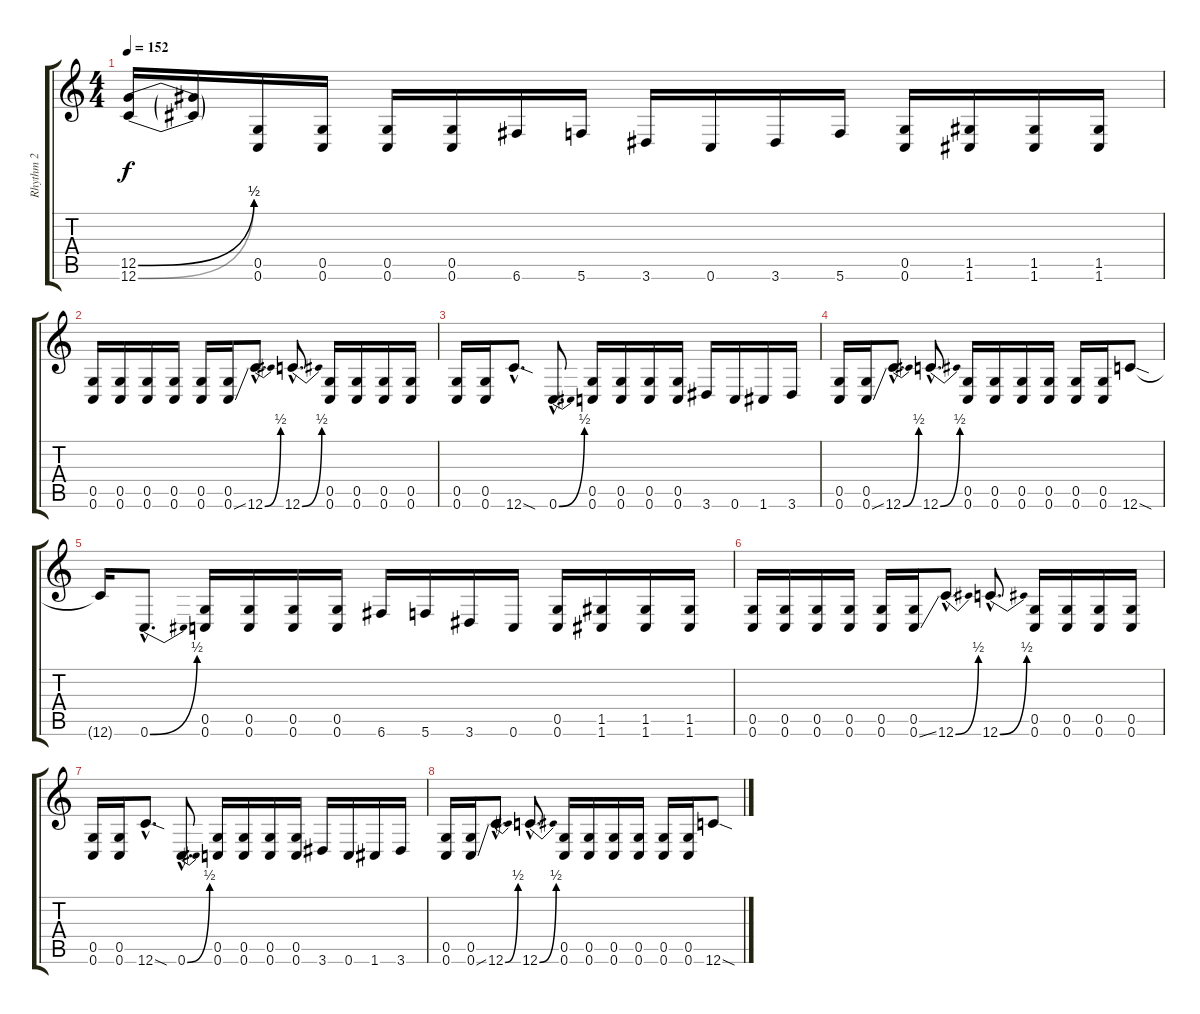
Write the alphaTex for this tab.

\track ("Rhythm 2" "Rhythm 2") {instrument distortionguitar}
\staff {score tabs}
\tuning (D4 A3 F3 C3 G2 C2) {hide}
\ts (4 4)
\tempo 152
\clef g2
\ks c
(12.5{be (bend 0 0 60 2)} 12.6{be (bend 0 0 60 2)}).16{dy f} (12.5{t} 12.6{t}).16 (0.5 0.6).16 (0.5 0.6).16 (0.5 0.6).16 (0.5 0.6).16 6.6.16 5.6.16 3.6.16 0.6.16 3.6.16 5.6.16 (0.5 0.6).16 (1.5 1.6).16 (1.5 1.6).16 (1.5 1.6).16 |
(0.5 0.6).16 (0.5 0.6).16 (0.5 0.6).16 (0.5 0.6).16 (0.5 0.6).16 (0.5 0.6{ss}).16 12.6{be (bend 0 0 60 2) hac}.8{d} 12.6{be (bend 0 0 60 2) hac}.8{d} (0.5 0.6).16 (0.5 0.6).16 (0.5 0.6).16 (0.5 0.6).16 |
(0.5 0.6).16 (0.5 0.6).16 12.6{sod hac}.8{d} 0.6{be (bend 0 0 60 2) hac}.8{d} (0.5 0.6).16 (0.5 0.6).16 (0.5 0.6).16 (0.5 0.6).16 3.6.16 0.6.16 1.6.16 3.6.16 |
(0.5 0.6).16 (0.5 0.6{ss}).16 12.6{be (bend 0 0 60 2) hac}.8{d} 12.6{be (bend 0 0 60 2) hac}.8{d} (0.5 0.6).16 (0.5 0.6).16 (0.5 0.6).16 (0.5 0.6).16 (0.5 0.6).16 (0.5 0.6).16 12.6{sod}.8 |
12.6{t}.16 0.6{be (bend 0 0 60 2) hac}.8{d} (0.5 0.6).16 (0.5 0.6).16 (0.5 0.6).16 (0.5 0.6).16 6.6.16 5.6.16 3.6.16 0.6.16 (0.5 0.6).16 (1.5 1.6).16 (1.5 1.6).16 (1.5 1.6).16 |
(0.5 0.6).16 (0.5 0.6).16 (0.5 0.6).16 (0.5 0.6).16 (0.5 0.6).16 (0.5 0.6{ss}).16 12.6{be (bend 0 0 60 2) hac}.8{d} 12.6{be (bend 0 0 60 2) hac}.8{d} (0.5 0.6).16 (0.5 0.6).16 (0.5 0.6).16 (0.5 0.6).16 |
(0.5 0.6).16 (0.5 0.6).16 12.6{sod hac}.8{d} 0.6{be (bend 0 0 60 2) hac}.8{d} (0.5 0.6).16 (0.5 0.6).16 (0.5 0.6).16 (0.5 0.6).16 3.6.16 0.6.16 1.6.16 3.6.16 |
(0.5 0.6).16 (0.5 0.6{ss}).16 12.6{be (bend 0 0 60 2) hac}.8{d} 12.6{be (bend 0 0 60 2) hac}.8{d} (0.5 0.6).16 (0.5 0.6).16 (0.5 0.6).16 (0.5 0.6).16 (0.5 0.6).16 (0.5 0.6).16 12.6{sod}.8
